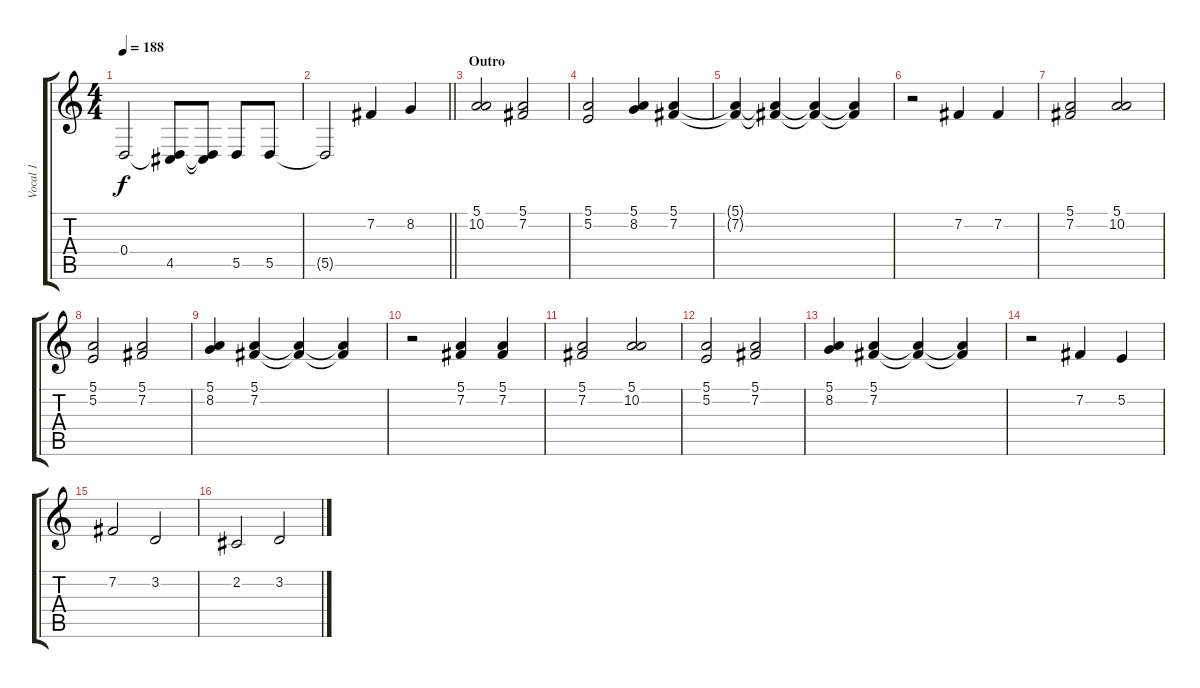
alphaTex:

\track ("Vocal 1" "Vocal 1") {instrument clarinet}
\staff {score tabs}
\tuning (E4 B3 G3 D3 A2 E2) {hide}
\ts (4 4)
\tempo 188
\clef g2
\ks c
0.4{t}.2{dy f} (0.4{t} 4.5).8 (0.4{t} 4.5{t}).8 5.5.8 5.5.8 |
\barLineRight lightlight
5.5{t}.2 7.2.4 8.2.4 |
\section ("" "Outro")
(5.1 10.2).2 (5.1 7.2).2 |
(5.1 5.2).2 (5.1 8.2).4 (5.1 7.2).4 |
(5.1{t} 7.2{t}).4 (5.1{t} 7.2{t}).4 (5.1{t} 7.2{t}).4 (5.1{t} 7.2{t}).4 |
r.2 7.2.4 7.2.4 |
(5.1 7.2).2 (5.1 10.2).2 |
(5.1 5.2).2 (5.1 7.2).2 |
(5.1 8.2).4 (5.1 7.2).4 (5.1{t} 7.2{t}).4 (5.1{t} 7.2{t}).4 |
r.2 (5.1 7.2).4 (5.1 7.2).4 |
(5.1 7.2).2 (5.1 10.2).2 |
(5.1 5.2).2 (5.1 7.2).2 |
(5.1 8.2).4 (5.1 7.2).4 (5.1{t} 7.2{t}).4 (5.1{t} 7.2{t}).4 |
r.2 7.2.4 5.2.4 |
7.2.2 3.2.2 |
2.2.2 3.2.2
